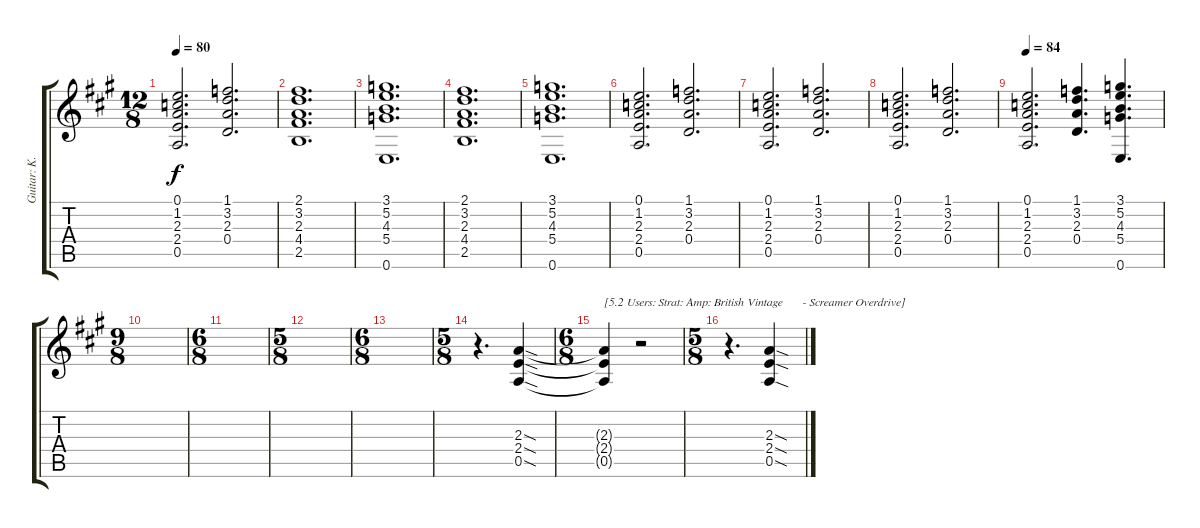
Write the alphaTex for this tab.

\track ("Guitar: K.K." "Guitar: K.") {instrument distortionguitar}
\staff {score tabs}
\tuning (E4 B3 G3 D3 A2 E2) {hide}
\ts (12 8)
\tempo 80
\clef g2
\ks a
(0.1 1.2 2.3 2.4 0.5).2{d dy f} (1.1 3.2 2.3 0.4).2{d} |
(2.1 3.2 2.3 4.4 2.5).1{d} |
(3.1 5.2 4.3 5.4 0.6).1{d} |
(2.1 3.2 2.3 4.4 2.5).1{d} |
(3.1 5.2 4.3 5.4 0.6).1{d} |
(0.1 1.2 2.3 2.4 0.5).2{d} (1.1 3.2 2.3 0.4).2{d} |
(0.1 1.2 2.3 2.4 0.5).2{d} (1.1 3.2 2.3 0.4).2{d} |
(0.1 1.2 2.3 2.4 0.5).2{d} (1.1 3.2 2.3 0.4).2{d} |
\tempo 84
(0.1 1.2 2.3 2.4 0.5).2{d} (1.1 3.2 2.3 0.4).4{d} (3.1 5.2 4.3 5.4 0.6).4{d} |
\ts (9 8)
|
\ts (6 8)
|
\ts (5 8)
|
\ts (6 8)
|
\ts (5 8)
r.4{d} (2.3{sod} 2.4{sod} 0.5{sod}).4{volume 13 instrument distortionguitar} |
\ts (6 8)
(2.3{t} 2.4{t} 0.5{t}).4{txt "[5.2 Users: Strat: Amp: British Vintage"} r.2 |
\ts (5 8)
r.4{d} (2.3{sod} 2.4{sod} 0.5{sod}).4{txt "           - Screamer Overdrive]"}
